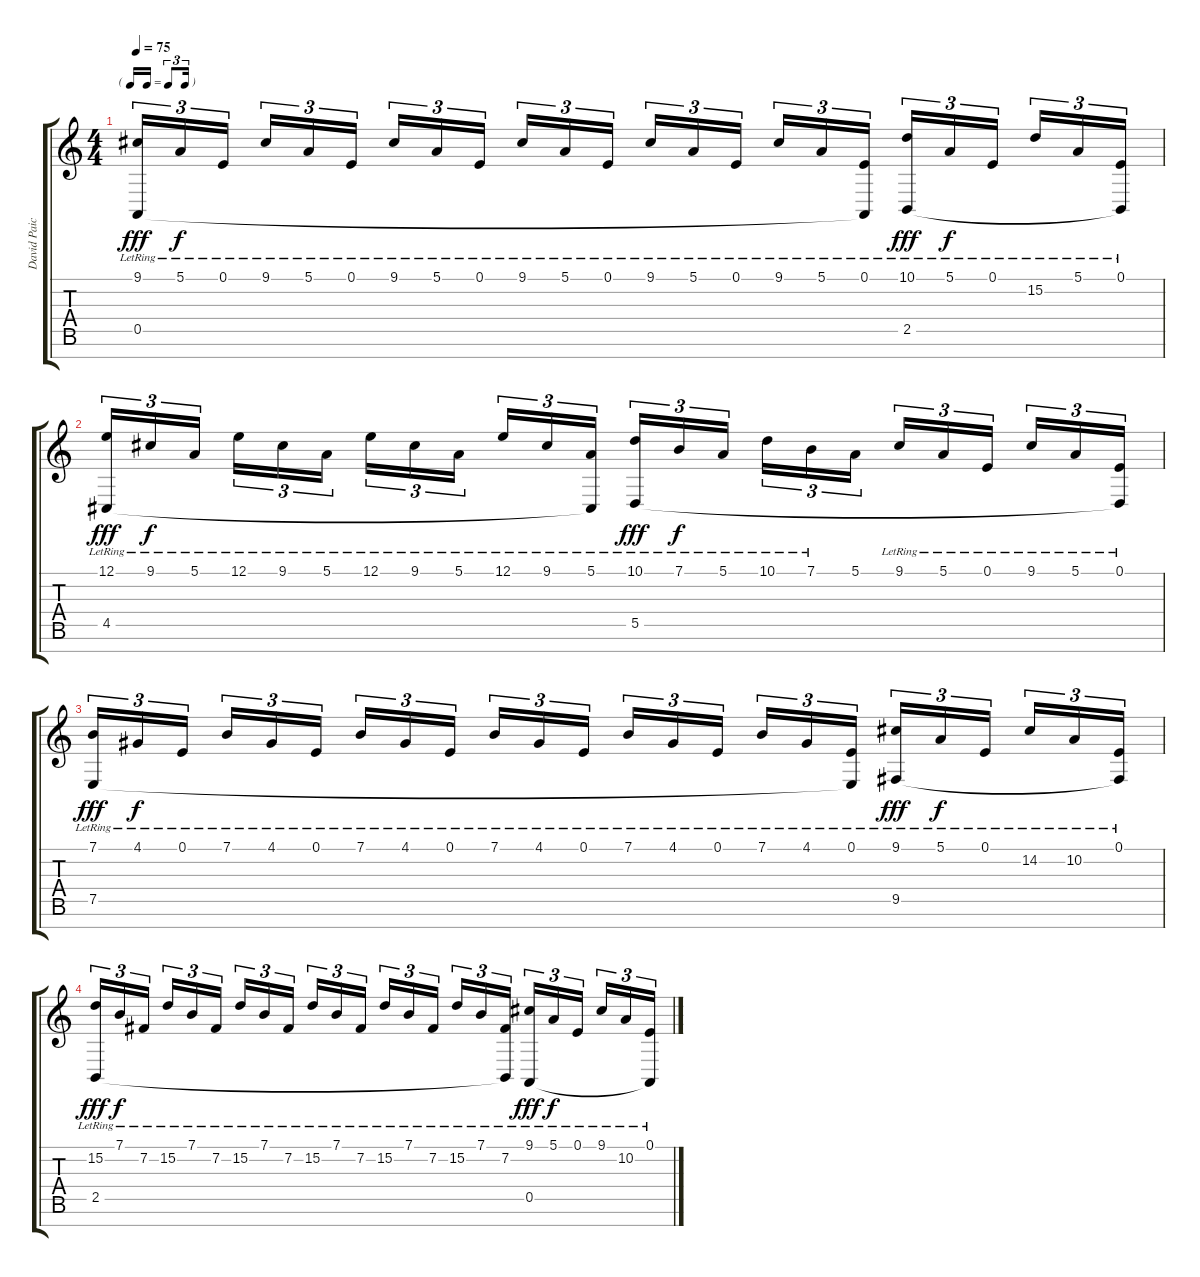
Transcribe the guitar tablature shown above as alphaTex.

\track ("David Paich" "David Paic") {instrument acousticgrandpiano}
\staff {score tabs}
\tuning (E4 B3 G3 D3 A2 E2 B1) {hide}
\ts (4 4)
\tf triplet16th
\tempo 75
\clef g2
\ks c
(9.1{lr} 0.5).16{tu (3 2) dy fff} 5.1{lr}.16{tu (3 2) dy f} 0.1{lr}.16{tu (3 2) beam splitsecondary} 9.1{lr}.16{tu (3 2)} 5.1{lr}.16{tu (3 2)} 0.1{lr}.16{tu (3 2)} 9.1{lr}.16{tu (3 2)} 5.1{lr}.16{tu (3 2)} 0.1{lr}.16{tu (3 2) beam splitsecondary} 9.1{lr}.16{tu (3 2)} 5.1{lr}.16{tu (3 2)} 0.1{lr}.16{tu (3 2)} 9.1{lr}.16{tu (3 2)} 5.1{lr}.16{tu (3 2)} 0.1{lr}.16{tu (3 2) beam splitsecondary} 9.1{lr}.16{tu (3 2)} 5.1{lr}.16{tu (3 2)} (0.1{lr} 0.5{t}).16{tu (3 2)} (10.1{lr} 2.5).16{tu (3 2) dy fff} 5.1{lr}.16{tu (3 2) dy f} 0.1{lr}.16{tu (3 2) beam splitsecondary} 15.2{lr}.16{tu (3 2)} 5.1{lr}.16{tu (3 2)} (0.1{lr} 2.5{t}).16{tu (3 2)} |
(12.1{lr} 4.5).16{tu (3 2) dy fff} 9.1{lr}.16{tu (3 2) dy f} 5.1{lr}.16{tu (3 2) beam splitsecondary} 12.1{lr}.16{tu (3 2)} 9.1{lr}.16{tu (3 2)} 5.1{lr}.16{tu (3 2)} 12.1{lr}.16{tu (3 2)} 9.1{lr}.16{tu (3 2)} 5.1{lr}.16{tu (3 2) beam splitsecondary} 12.1{lr}.16{tu (3 2)} 9.1{lr}.16{tu (3 2)} (5.1{lr} 4.5{t}).16{tu (3 2)} (10.1{lr} 5.5).16{tu (3 2) dy fff} 7.1{lr}.16{tu (3 2) dy f} 5.1{lr}.16{tu (3 2) beam splitsecondary} 10.1{lr}.16{tu (3 2)} 7.1{lr}.16{tu (3 2)} 5.1.16{tu (3 2)} 9.1{lr}.16{tu (3 2)} 5.1{lr}.16{tu (3 2)} 0.1{lr}.16{tu (3 2) beam splitsecondary} 9.1{lr}.16{tu (3 2)} 5.1{lr}.16{tu (3 2)} (0.1{lr} 5.5{t}).16{tu (3 2)} |
(7.1{lr} 7.5).16{tu (3 2) dy fff} 4.1{lr}.16{tu (3 2) dy f} 0.1{lr}.16{tu (3 2) beam splitsecondary} 7.1{lr}.16{tu (3 2)} 4.1{lr}.16{tu (3 2)} 0.1{lr}.16{tu (3 2)} 7.1{lr}.16{tu (3 2)} 4.1{lr}.16{tu (3 2)} 0.1{lr}.16{tu (3 2) beam splitsecondary} 7.1{lr}.16{tu (3 2)} 4.1{lr}.16{tu (3 2)} 0.1{lr}.16{tu (3 2)} 7.1{lr}.16{tu (3 2)} 4.1{lr}.16{tu (3 2)} 0.1{lr}.16{tu (3 2) beam splitsecondary} 7.1{lr}.16{tu (3 2)} 4.1{lr}.16{tu (3 2)} (0.1{lr} 7.5{t}).16{tu (3 2)} (9.1{lr} 9.5).16{tu (3 2) dy fff} 5.1{lr}.16{tu (3 2) dy f} 0.1{lr}.16{tu (3 2) beam splitsecondary} 14.2{lr}.16{tu (3 2)} 10.2{lr}.16{tu (3 2)} (0.1{lr} 9.5{t}).16{tu (3 2)} |
(15.2{lr} 2.5).16{tu (3 2) dy fff} 7.1{lr}.16{tu (3 2) dy f} 7.2{lr}.16{tu (3 2) beam splitsecondary} 15.2{lr}.16{tu (3 2)} 7.1{lr}.16{tu (3 2)} 7.2{lr}.16{tu (3 2)} 15.2{lr}.16{tu (3 2)} 7.1{lr}.16{tu (3 2)} 7.2{lr}.16{tu (3 2) beam splitsecondary} 15.2{lr}.16{tu (3 2)} 7.1{lr}.16{tu (3 2)} 7.2{lr}.16{tu (3 2)} 15.2{lr}.16{tu (3 2)} 7.1{lr}.16{tu (3 2)} 7.2{lr}.16{tu (3 2) beam splitsecondary} 15.2{lr}.16{tu (3 2)} 7.1{lr}.16{tu (3 2)} (7.2{lr} 2.5{t}).16{tu (3 2)} (9.1{lr} 0.5).16{tu (3 2) dy fff} 5.1{lr}.16{tu (3 2) dy f} 0.1{lr}.16{tu (3 2) beam splitsecondary} 9.1{lr}.16{tu (3 2)} 10.2{lr}.16{tu (3 2)} (0.1{lr} 0.5{t}).16{tu (3 2)}
